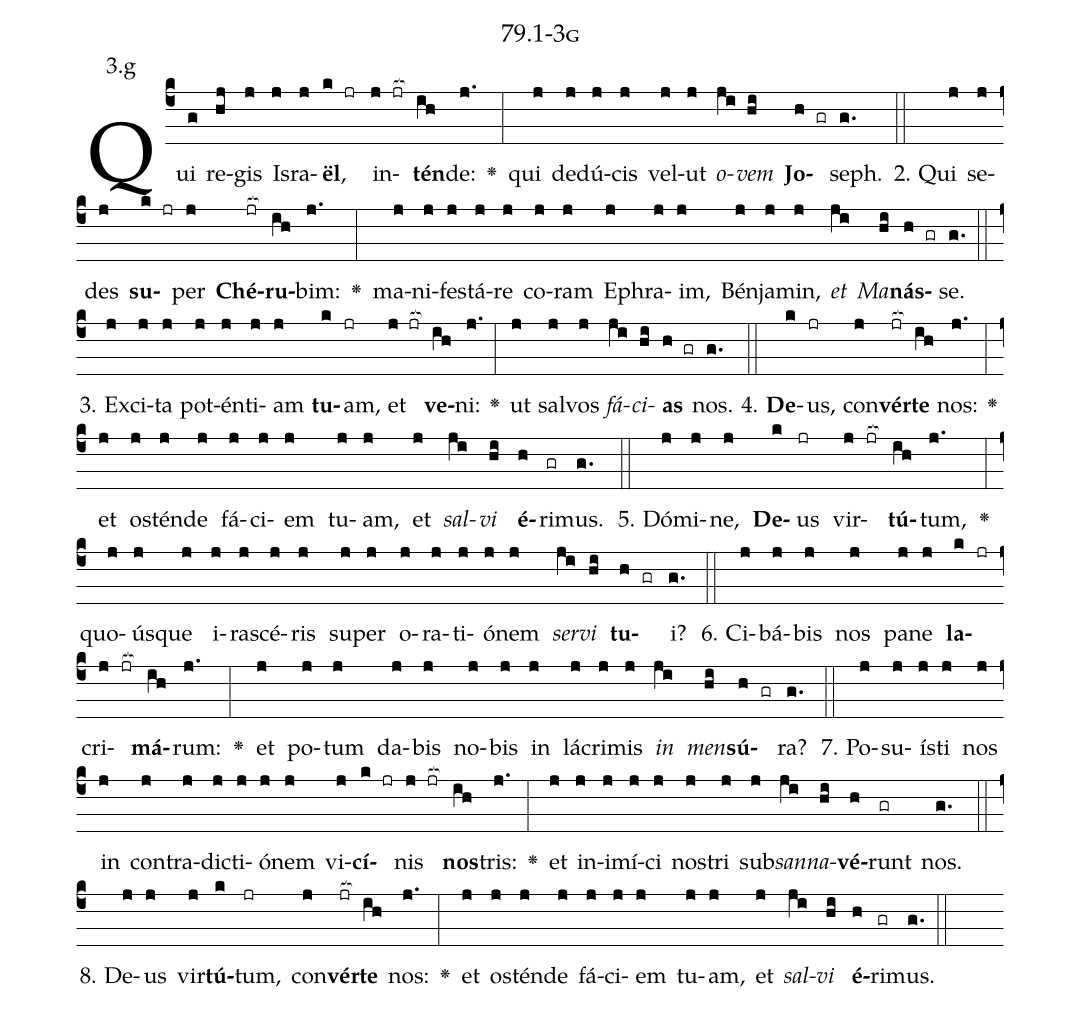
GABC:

name: 79.1-3g;
annotation: 3.g;
%%
(c4)Qui(g) re(hj)gis(j) Is(j)ra(j)<b>ël</b>,(k jr) in(j jr[ocb:1{])<b>tén</b>(ih[ocb:0}])de:(j.) <v>\greheightstar</v>(:) qui(j) de(j)dú(j)cis(j) vel(j)ut(j) <i>o</i>(ji)<i>vem</i>(hi) <b>Jo</b>(h gr)seph.(g.) (::)
2. Qui(j) se(j)des(j) <b>su</b>(k jr)per(j) <b>Ché</b>(jr[ocb:1{])<b>ru</b>(ih[ocb:0}])bim:(j.) <v>\greheightstar</v>(:) ma(j)ni(j)fes(j)tá(j)re(j) co(j)ram(j) E(j)phra(j)im,(j) Bén(j)ja(j)min,(j) <i>et</i>(ji) <i>Ma</i>(hi)<b>nás</b>(h gr)se.(g.) (::)
3. Ex(j)ci(j)ta(j) pot(j)én(j)ti(j)am(j) <b>tu</b>(k)am,(jr) et(j jr[ocb:1{]) <b>ve</b>(ih[ocb:0}])ni:(j.) <v>\greheightstar</v>(:) ut(j) sal(j)vos(j) <i>fá</i>(ji)<i>ci</i>(hi)<b>as</b>(h gr) nos.(g.) (::)
4. <b>De</b>(k)us,(jr) con(j)<b>vér</b>(jr[ocb:1{])<b>te</b>(ih[ocb:0}]) nos:(j.) <v>\greheightstar</v>(:) et(j) os(j)tén(j)de(j) fá(j)ci(j)em(j) tu(j)am,(j) et(j) <i>sal</i>(ji)<i>vi</i>(hi) <b>é</b>(h)ri(gr)mus.(g.) (::)
5. Dó(j)mi(j)ne,(j) <b>De</b>(k)us(jr) vir(j jr[ocb:1{])<b>tú</b>(ih[ocb:0}])tum,(j.) <v>\greheightstar</v>(:) quo(j)ús(j)que(j) i(j)ra(j)scé(j)ris(j) su(j)per(j) o(j)ra(j)ti(j)ó(j)nem(j) <i>ser</i>(ji)<i>vi</i>(hi) <b>tu</b>(h gr)i?(g.) (::)
6. Ci(j)bá(j)bis(j) nos(j) pa(j)ne(j) <b>la</b>(k jr)cri(j jr[ocb:1{])<b>má</b>(ih[ocb:0}])rum:(j.) <v>\greheightstar</v>(:) et(j) po(j)tum(j) da(j)bis(j) no(j)bis(j) in(j) lá(j)cri(j)mis(j) <i>in</i>(ji) <i>men</i>(hi)<b>sú</b>(h gr)ra?(g.) (::)
7. Po(j)su(j)ís(j)ti(j) nos(j) in(j) con(j)tra(j)dic(j)ti(j)ó(j)nem(j) vi(j)<b>cí</b>(k jr)nis(j jr[ocb:1{]) <b>nos</b>(ih[ocb:0}])tris:(j.) <v>\greheightstar</v>(:) et(j) in(j)i(j)mí(j)ci(j) nos(j)tri(j) sub(j)<i>san</i>(ji)<i>na</i>(hi)<b>vé</b>(h)runt(gr) nos.(g.) (::)
8. De(j)us(j) vir(j)<b>tú</b>(k)tum,(jr) con(j)<b>vér</b>(jr[ocb:1{])<b>te</b>(ih[ocb:0}]) nos:(j.) <v>\greheightstar</v>(:) et(j) os(j)tén(j)de(j) fá(j)ci(j)em(j) tu(j)am,(j) et(j) <i>sal</i>(ji)<i>vi</i>(hi) <b>é</b>(h)ri(gr)mus.(g.) (::)
